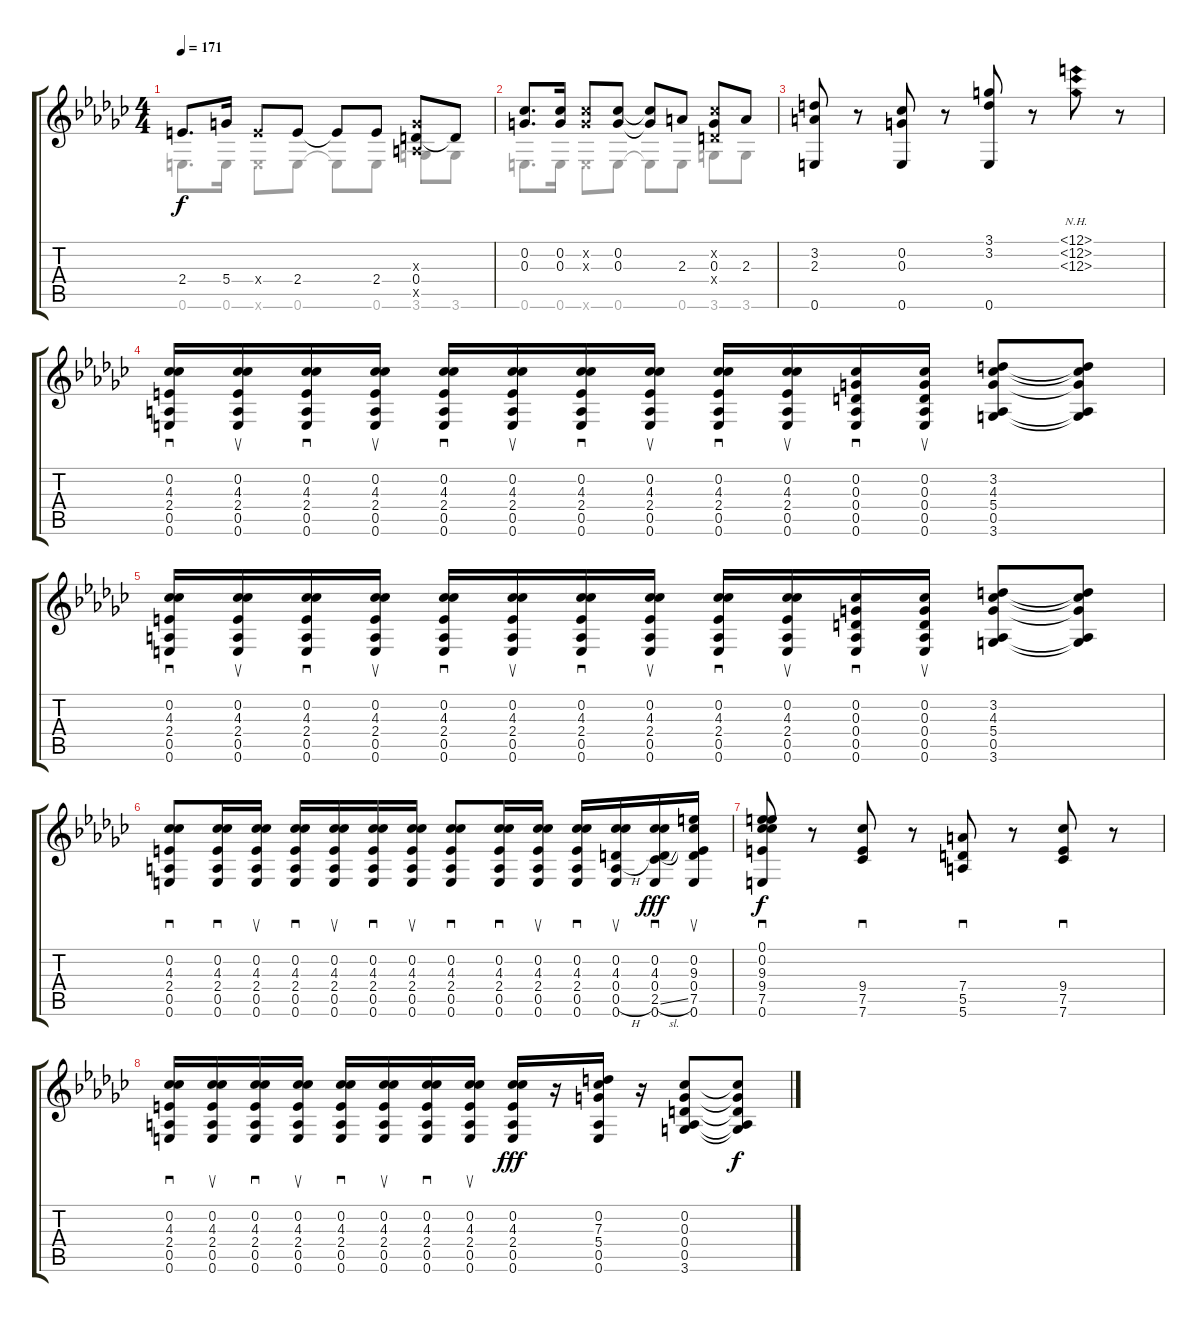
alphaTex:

\track "" {instrument acousticguitarnylon}
\staff {score tabs}
\tuning (E4 B3 G3 D3 A2 E2) {hide}
\voice
\ts (4 4)
\tempo 171
\clef g2
\ks gb
2.4.8{d dy f} 5.4.16 2.4{x}.8 2.4.8 2.4{t}.8 2.4.8 (0.3{x} 0.4 0.5{x}).8 0.4{t}.8 |
(0.2 0.3).8{d} (0.2 0.3).16 (0.2{x} 0.3{x}).8 (0.2 0.3).8 (0.2{t} 0.3{t}).8 2.3.8 (0.2{x} 0.3 0.4{x}).8 2.3.8 |
(3.2 2.3 0.6).8 r.8 (0.2 0.3 0.6).8 r.8 (3.1 3.2 0.6).8 r.8 (12.1{nh} 12.2{nh} 12.3{nh}).8 r.8 |
(0.2 4.3 2.4 0.5 0.6).16{sd} (0.2 4.3 2.4 0.5 0.6).16{su} (0.2 4.3 2.4 0.5 0.6).16{sd} (0.2 4.3 2.4 0.5 0.6).16{su} (0.2 4.3 2.4 0.5 0.6).16{sd} (0.2 4.3 2.4 0.5 0.6).16{su} (0.2 4.3 2.4 0.5 0.6).16{sd} (0.2 4.3 2.4 0.5 0.6).16{su} (0.2 4.3 2.4 0.5 0.6).16{sd} (0.2 4.3 2.4 0.5 0.6).16{su} (0.2 0.3 0.4 0.5 0.6).16{sd} (0.2 0.3 0.4 0.5 0.6).16{su} (3.2 4.3 5.4 0.5 3.6).8 (3.2{t} 4.3{t} 5.4{t} 0.5{t} 3.6{t}).8 |
(0.2 4.3 2.4 0.5 0.6).16{sd} (0.2 4.3 2.4 0.5 0.6).16{su} (0.2 4.3 2.4 0.5 0.6).16{sd} (0.2 4.3 2.4 0.5 0.6).16{su} (0.2 4.3 2.4 0.5 0.6).16{sd} (0.2 4.3 2.4 0.5 0.6).16{su} (0.2 4.3 2.4 0.5 0.6).16{sd} (0.2 4.3 2.4 0.5 0.6).16{su} (0.2 4.3 2.4 0.5 0.6).16{sd} (0.2 4.3 2.4 0.5 0.6).16{su} (0.2 0.3 0.4 0.5 0.6).16{sd} (0.2 0.3 0.4 0.5 0.6).16{su} (3.2 4.3 5.4 0.5 3.6).8 (3.2{t} 4.3{t} 5.4{t} 0.5{t} 3.6{t}).8 |
(0.2 4.3 2.4 0.5 0.6).8{sd} (0.2 4.3 2.4 0.5 0.6).16{sd} (0.2 4.3 2.4 0.5 0.6).16{su} (0.2 4.3 2.4 0.5 0.6).16{sd} (0.2 4.3 2.4 0.5 0.6).16{su} (0.2 4.3 2.4 0.5 0.6).16{sd} (0.2 4.3 2.4 0.5 0.6).16{su} (0.2 4.3 2.4 0.5 0.6).8{sd} (0.2 4.3 2.4 0.5 0.6).16{sd} (0.2 4.3 2.4 0.5 0.6).16{su} (0.2 4.3 2.4 0.5 0.6).16{sd} (0.2 4.3 0.4 0.5{h} 0.6).16{su} (0.2 4.3 0.4 2.5{sl} 0.6).16{sd dy fff} (0.2 9.3 0.4 7.5 0.6).16{su} |
(0.1 0.2 9.3 9.4 7.5 0.6).8{sd dy f} r.8 (9.4 7.5 7.6).8{sd} r.8 (7.4 5.5 5.6).8{sd} r.8 (9.4 7.5 7.6).8{sd} r.8 |
(0.2 4.3 2.4 0.5 0.6).16{sd} (0.2 4.3 2.4 0.5 0.6).16{su} (0.2 4.3 2.4 0.5 0.6).16{sd} (0.2 4.3 2.4 0.5 0.6).16{su} (0.2 4.3 2.4 0.5 0.6).16{sd} (0.2 4.3 2.4 0.5 0.6).16{su} (0.2 4.3 2.4 0.5 0.6).16{sd} (0.2 4.3 2.4 0.5 0.6).16{su} (0.2 4.3 2.4 0.5 0.6).16{dy fff} r.16 (0.2 7.3 5.4 0.5 0.6).16 r.16 (0.2 0.3 0.4 0.5 3.6).8 (0.2{t} 0.3{t} 0.4{t} 0.5{t} 3.6{t}).8{dy f}
\voice
\clef g2
\ottava regular
\simile none
\ks gb
0.6.8{d dy f} 0.6.16 0.6{x}.8 0.6.8 0.6{t}.8 0.6.8 3.6.8 3.6.8 |
0.6.8{d} 0.6.16 0.6{x}.8 0.6.8 0.6{t}.8 0.6.8 3.6.8 3.6.8 |
|
|
|
|
|
